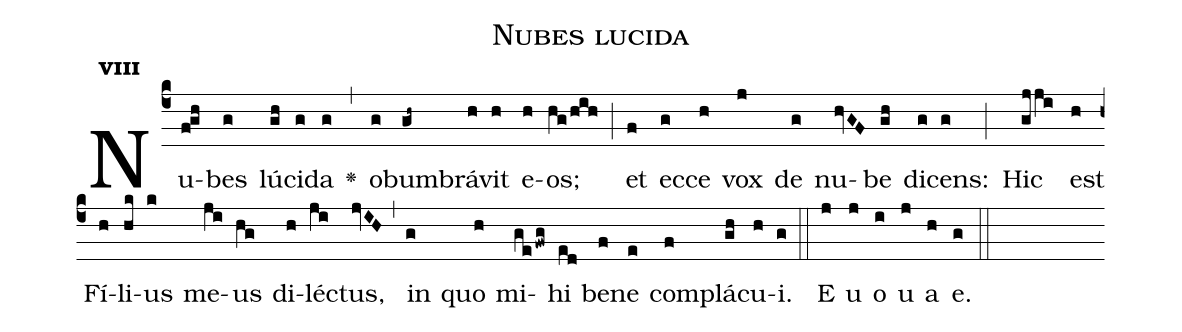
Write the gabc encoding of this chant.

name:Nubes lucida;
office-part:Antiphona;
mode:8;
%%
initial-style: 1;
name: Nubes lucida
book: Antiphonae & Responsoria/Tomus II, p. 28;
occasion: Hebdomada II Quadragesimae Dominica;
office-part: Vesperae I Ant E;
user-notes: ;
commentary: ;
annotation: 8g;
centering-scheme: english;
fontsize: 12;
font: OFLSortsMillGoudy;
height: 11;
width: 4.5;
%%
(c4)Nu(fgh)bes(g) lú(gh)ci(g)da(g) <v>\greheightstar</v>(,) o(g)bum(gh~)brá(h)vit(h) e(h)os;(hg/hih) (;) et(f) ec(g)ce(h) vox(j) de(g) nu(hvGF)be(gh) di(g)cens:(g) (;) Hic(gjji) est(h) Fí(h)li(hk)us(k) me(ji)us(hg) di(h)lé(ji)ctus,(jvIH) (,) in(g) quo(h) mi(gefwg)hi(ed) be(f)ne(e) com(f)plá(gh)cu(h)i.(g) (::)
E(j) u(j) o(i) u(j) a(h) e.(g) (::)
